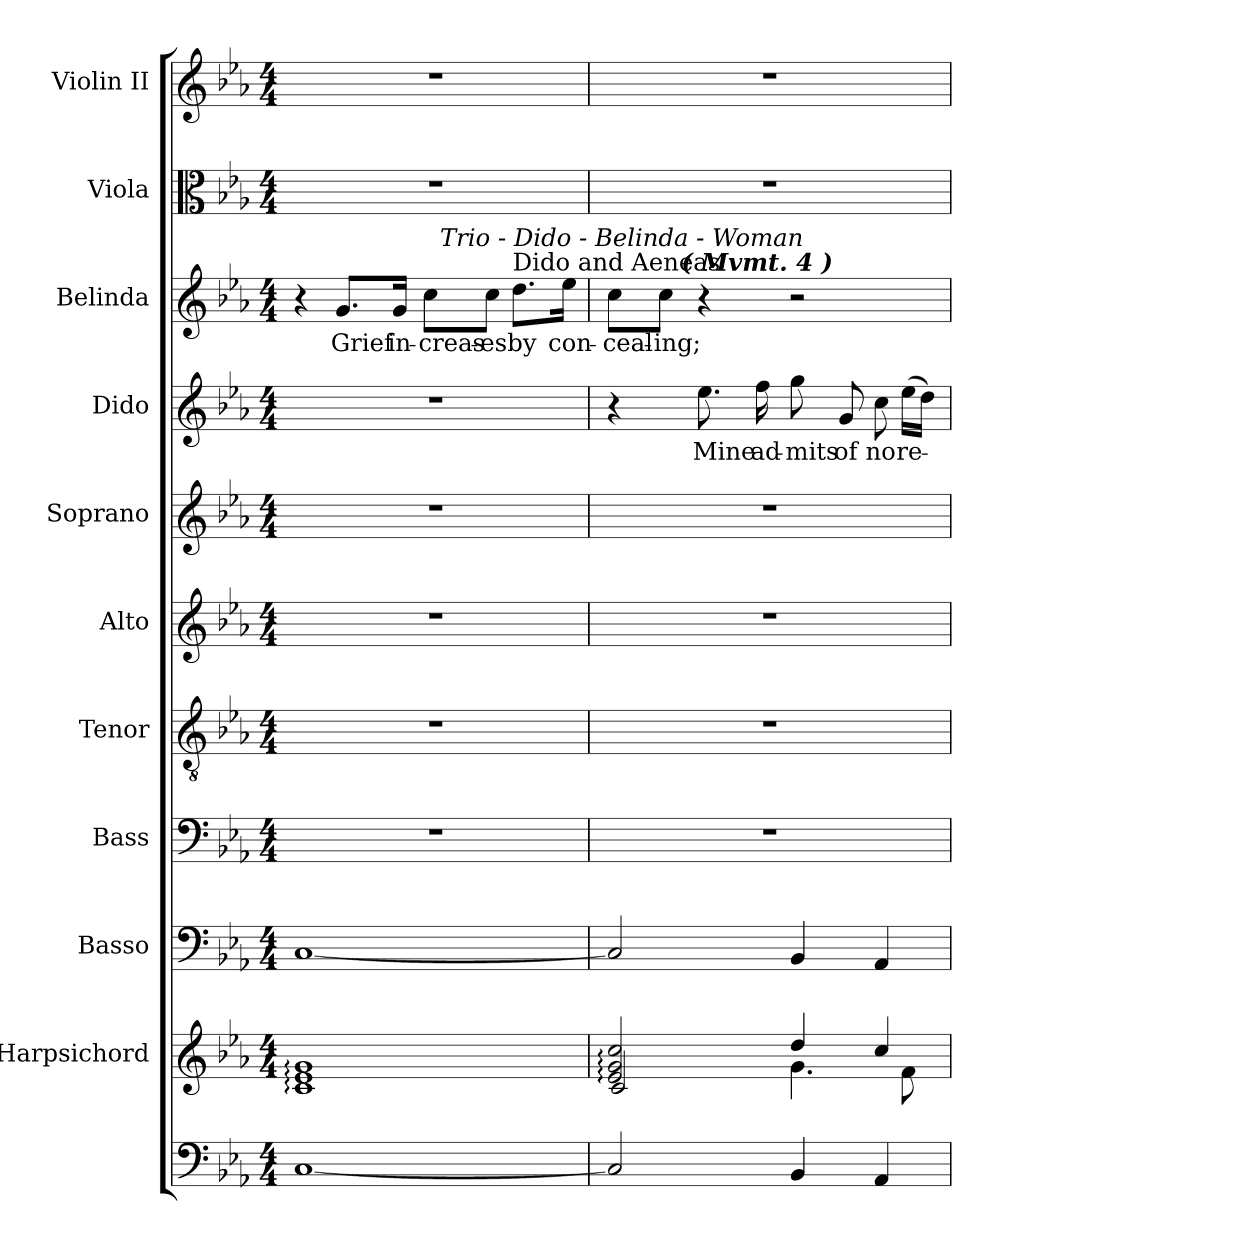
**kern	**kern	**kern	**kern	**kern	**kern	**kern	**kern	**text	**kern	**text	**kern	**kern
*part11	*part10	*part9	*part8	*part7	*part6	*part5	*part4	*part4	*part3	*part3	*part2	*part1
*staff11	*staff10	*staff9	*staff8	*staff7	*staff6	*staff5	*staff4	*staff4	*staff3	*staff3	*staff2	*staff1
*	*I"Harpsichord	*I"Basso	*I"Bass	*I"Tenor	*I"Alto	*I"Soprano	*I"Dido	*	*I"Belinda	*	*I"Viola	*I"Violin II
*	*	*	*I'B.	*I'T.	*I'A.	*I'S.	*	*	*	*	*I'Viola	*I'Vln. II
!!LO:PB:g=z
*clefF4	*clefG2	*clefF4	*clefF4	*clefGv2	*clefG2	*clefG2	*clefG2	*	*clefG2	*	*clefC3	*clefG2
*	*	*	*	*ITrd7c12	*	*	*	*	*	*	*	*
*k[b-e-a-]	*k[b-e-a-]	*k[b-e-a-]	*k[b-e-a-]	*k[b-e-a-]	*k[b-e-a-]	*k[b-e-a-]	*k[b-e-a-]	*	*k[b-e-a-]	*	*k[b-e-a-]	*k[b-e-a-]
*E-:	*E-:	*E-:	*E-:	*E-:	*E-:	*E-:	*E-:	*	*E-:	*	*E-:	*E-:
*M4/4	*M4/4	*M4/4	*M4/4	*M4/4	*M4/4	*M4/4	*M4/4	*	*M4/4	*	*M4/4	*M4/4
*MM90	*MM90	*MM90	*MM90	*MM90	*MM90	*MM90	*MM90	*	*MM90	*	*MM90	*MM90
=1	=1	=1	=1	=1	=1	=1	=1	=1	=1	=1	=1	=1
!	!	!	!	!	!	!	!	!	!LO:TX:a:B:t=Editor&colon; John Henry Fowler	!	!	!
!	!	!	!	!	!	!	!	!	!LO:TX:a:Bi:t=( Revision&colon;  5-14-2006 )	!	!	!
!	!	!	!	!	!	!	!	!	!LO:TX:a:Bi:t=Slow	!	!	!
*	*	*	*	*	*	*	*	*	*^	*	*	*
[1Ci	1ci: 1e-i: 1gi:	[1Ci	1r	1r	1r	1r	1r	.	4r	2ryy	.	1r	1r
!	!	!	!	!	!	!	!	!	!	!	!LO:LY:b:color=#000000	!	!
.	.	.	.	.	.	.	.	.	8.gi/L	.	Grief	.	.
!	!	!	!	!	!	!	!	!	!	!	!LO:LY:b:color=#000000	!	!
.	.	.	.	.	.	.	.	.	16gi/Jk	.	in-	.	.
!	!	!	!	!	!	!	!	!	!	!	!LO:LY:b:color=#000000	!	!
.	.	.	.	.	.	.	.	.	8cci\L	64ryy	-creas-	.	.
.	.	.	.	.	.	.	.	.	.	1024ryy	.	.	.
!	!	!	!	!	!	!	!	!	!	!LO:TX:a:i:t=Trio - Dido - Belinda - Woman	!	!	!
.	.	.	.	.	.	.	.	.	.	4ryy	.	.	.
!	!	!	!	!	!	!	!	!	!	!	!LO:LY:b:color=#000000	!	!
.	.	.	.	.	.	.	.	.	8cci\J	.	-es	.	.
!	!	!	!	!	!	!	!	!	!LO:TX:a:t=Dido and Aeneas	!	!	!	!
!	!	!	!	!	!	!	!	!	!	!	!LO:LY:b:color=#000000	!	!
.	.	.	.	.	.	.	.	.	8.ddi\L	.	by	.	.
.	.	.	.	.	.	.	.	.	.	8ryy	.	.	.
.	.	.	.	.	.	.	.	.	.	16ryy	.	.	.
!	!	!	!	!	!	!	!	!	!	!	!LO:LY:b:color=#000000	!	!
.	.	.	.	.	.	.	.	.	16ee-i\Jk	.	con-	.	.
.	.	.	.	.	.	.	.	.	.	32ryy	.	.	.
.	.	.	.	.	.	.	.	.	.	128...ryy	.	.	.
=2	=2	=2	=2	=2	=2	=2	=2	=2	=2	=2	=2	=2	=2
*	*^	*	*	*	*	*	*	*	*	*	*	*	*
!	!	!	!	!	!	!	!	!	!	!	!	!LO:LY:b:color=#000000	!	!
2Ci/]	2e-i/: 2gi: 2cci:	2ci/	2Ci/]	1r	1r	1r	1r	4r	.	8cci\L	8ryy	-ceal-	1r	1r
!	!	!	!	!	!	!	!	!	!	!	!	!LO:LY:b:color=#000000	!	!
.	.	.	.	.	.	.	.	.	.	8cci\J	16ryy	-ing;	.	.
.	.	.	.	.	.	.	.	.	.	.	256ryy	.	.	.
.	.	.	.	.	.	.	.	.	.	.	1024ryy	.	.	.
!	!	!	!	!	!	!	!	!	!	!	!LO:TX:a:Bi:t=( Mvmt. 4 )	!	!	!
.	.	.	.	.	.	.	.	.	.	.	2ryy	.	.	.
!	!	!	!	!	!	!	!	!	!LO:LY:b:color=#000000	!	!	!	!	!
.	.	.	.	.	.	.	.	8.ee-i\	Mine	4r	.	.	.	.
!	!	!	!	!	!	!	!	!	!LO:LY:b:color=#000000	!	!	!	!	!
.	.	.	.	.	.	.	.	16ffi\	ad-	.	.	.	.	.
!	!	!	!	!	!	!	!	!	!LO:LY:b:color=#000000	!	!	!	!	!
4BB-i/	4ddi/	4.gi\	4BB-i/	.	.	.	.	8ggi\	-mits	2r	.	.	.	.
!	!	!	!	!	!	!	!	!	!LO:LY:b:color=#000000	!	!	!	!	!
.	.	.	.	.	.	.	.	8gi/	of	.	.	.	.	.
.	.	.	.	.	.	.	.	.	.	.	4ryy	.	.	.
!	!	!	!	!	!	!	!	!	!LO:LY:b:color=#000000	!	!	!	!	!
4AA-i/	4cci/	.	4AA-i/	.	.	.	.	8cci\	no	.	.	.	.	.
!	!	!	!	!	!	!	!	!	!LO:LY:b:color=#000000	!	!	!	!	!
.	.	8fi\	.	.	.	.	.	(16ee-i\LL	re-	.	.	.	.	.
.	.	.	.	.	.	.	.	16ddi\JJ)	.	.	.	.	.	.
.	.	.	.	.	.	.	.	.	.	.	32ryy	.	.	.
.	.	.	.	.	.	.	.	.	.	.	64ryy	.	.	.
.	.	.	.	.	.	.	.	.	.	.	128ryy	.	.	.
.	.	.	.	.	.	.	.	.	.	.	512.ryy	.	.	.
*	*v	*v	*	*	*	*	*	*	*	*v	*v	*	*	*
=	=	=	=	=	=	=	=	=	=	=	=	=
*-	*-	*-	*-	*-	*-	*-	*-	*-	*-	*-	*-	*-
